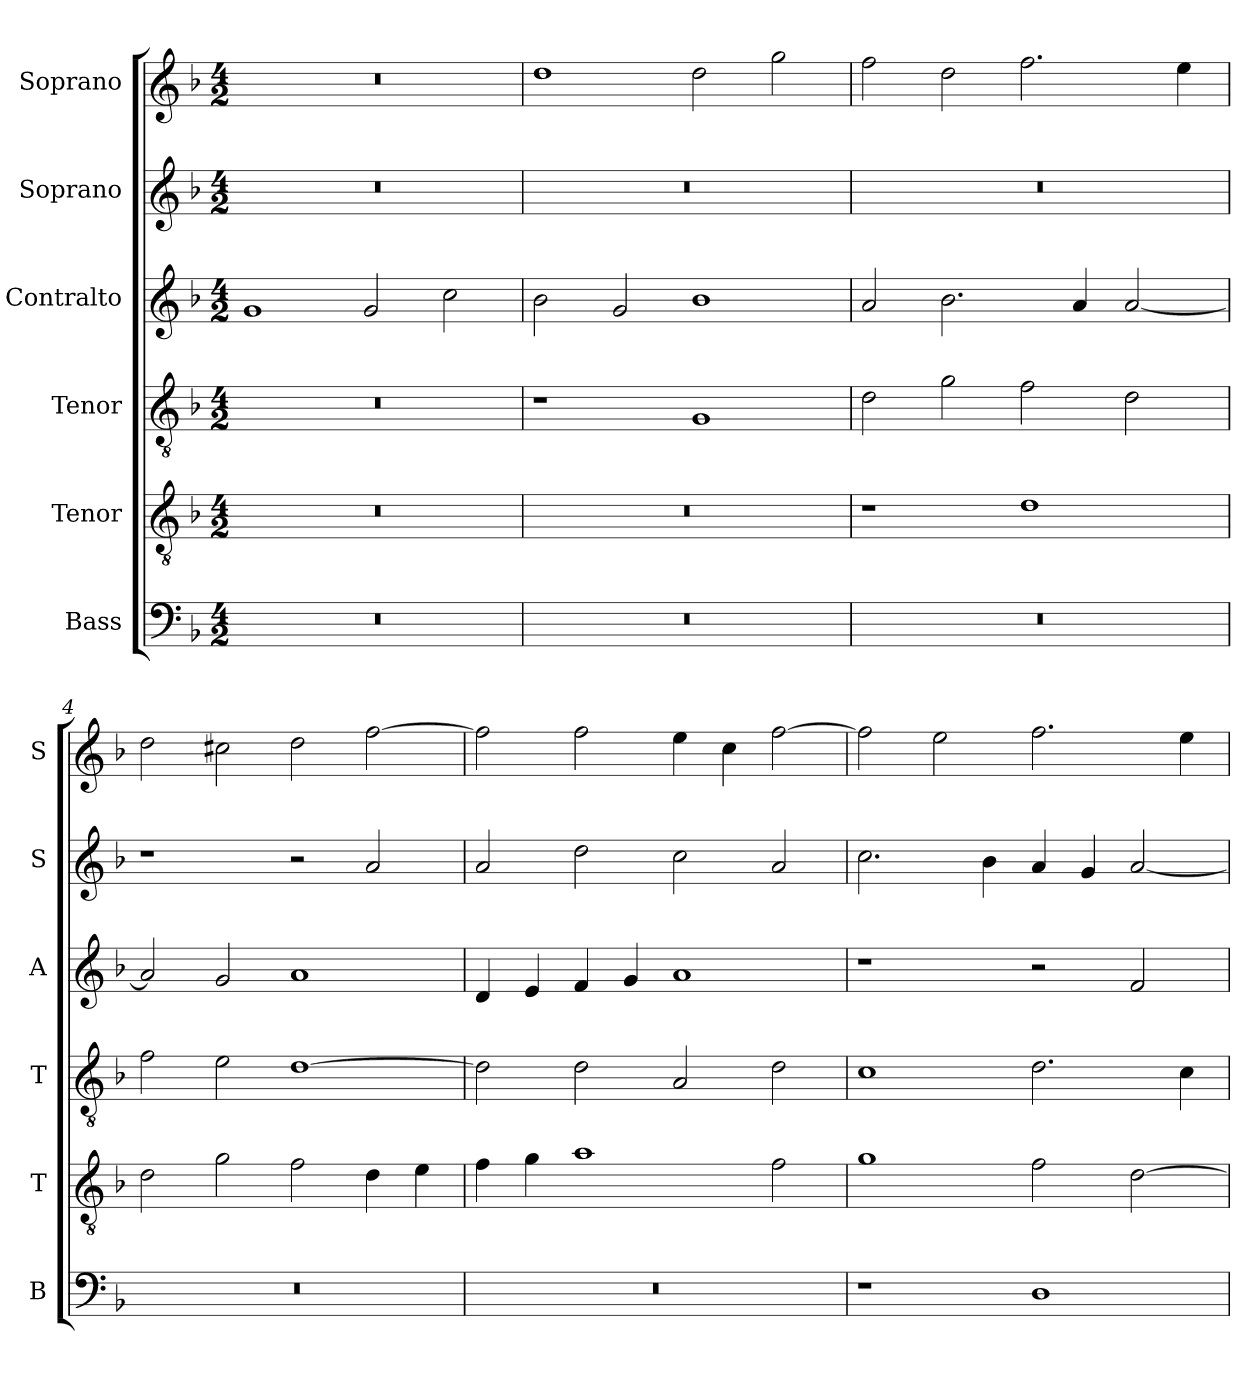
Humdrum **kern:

**kern	**kern	**kern	**kern	**kern	**kern
*part6	*part5	*part4	*part3	*part2	*part1
*staff6	*staff5	*staff4	*staff3	*staff2	*staff1
*I"Bass	*I"Tenor	*I"Tenor	*I"Contralto	*I"Soprano	*I"Soprano
*I'B	*I'T	*I'T	*I'A	*I'S	*I'S
*clefF4	*clefGv2	*clefGv2	*clefG2	*clefG2	*clefG2
*k[b-]	*k[b-]	*k[b-]	*k[b-]	*k[b-]	*k[b-]
*G:dor	*G:dor	*G:dor	*G:dor	*G:dor	*G:dor
*M4/2	*M4/2	*M4/2	*M4/2	*M4/2	*M4/2
=1	=1	=1	=1	=1	=1
0r	0r	0r	1g	0r	0r
.	.	.	2g	.	.
.	.	.	2cc	.	.
=2	=2	=2	=2	=2	=2
0r	0r	1r	2b-	0r	1dd
.	.	.	2g	.	.
.	.	1G	1b-	.	2dd
.	.	.	.	.	2gg
=3	=3	=3	=3	=3	=3
0r	1r	2d	2a	0r	2ff
.	.	2g	2.b-	.	2dd
.	1d	2f	.	.	2.ff
.	.	.	4a	.	.
.	.	2d	[2a	.	.
.	.	.	.	.	4ee
=4	=4	=4	=4	=4	=4
0r	2d	2f	2a]	1r	2dd
.	2g	2e	2g	.	2cc#X
.	2f	[1d	1a	2r	2dd
.	4d	.	.	2a	[2ff
.	4e	.	.	.	.
=5	=5	=5	=5	=5	=5
0r	4f	2d]	4d	2a	2ff]
.	4g	.	4e	.	.
.	1a	2d	4f	2dd	2ff
.	.	.	4g	.	.
.	.	2A	1a	2cc	4ee
.	.	.	.	.	4cc
.	2f	2d	.	2a	[2ff
=6	=6	=6	=6	=6	=6
1r	1g	1c	1r	2.cc	2ff]
.	.	.	.	.	2ee
.	.	.	.	4b-	.
1D	2f	2.d	2r	4a	2.ff
.	.	.	.	4g	.
.	[2d	.	2f	[2a	.
.	.	4c	.	.	4ee
=	=	=	=	=	=
*-	*-	*-	*-	*-	*-
